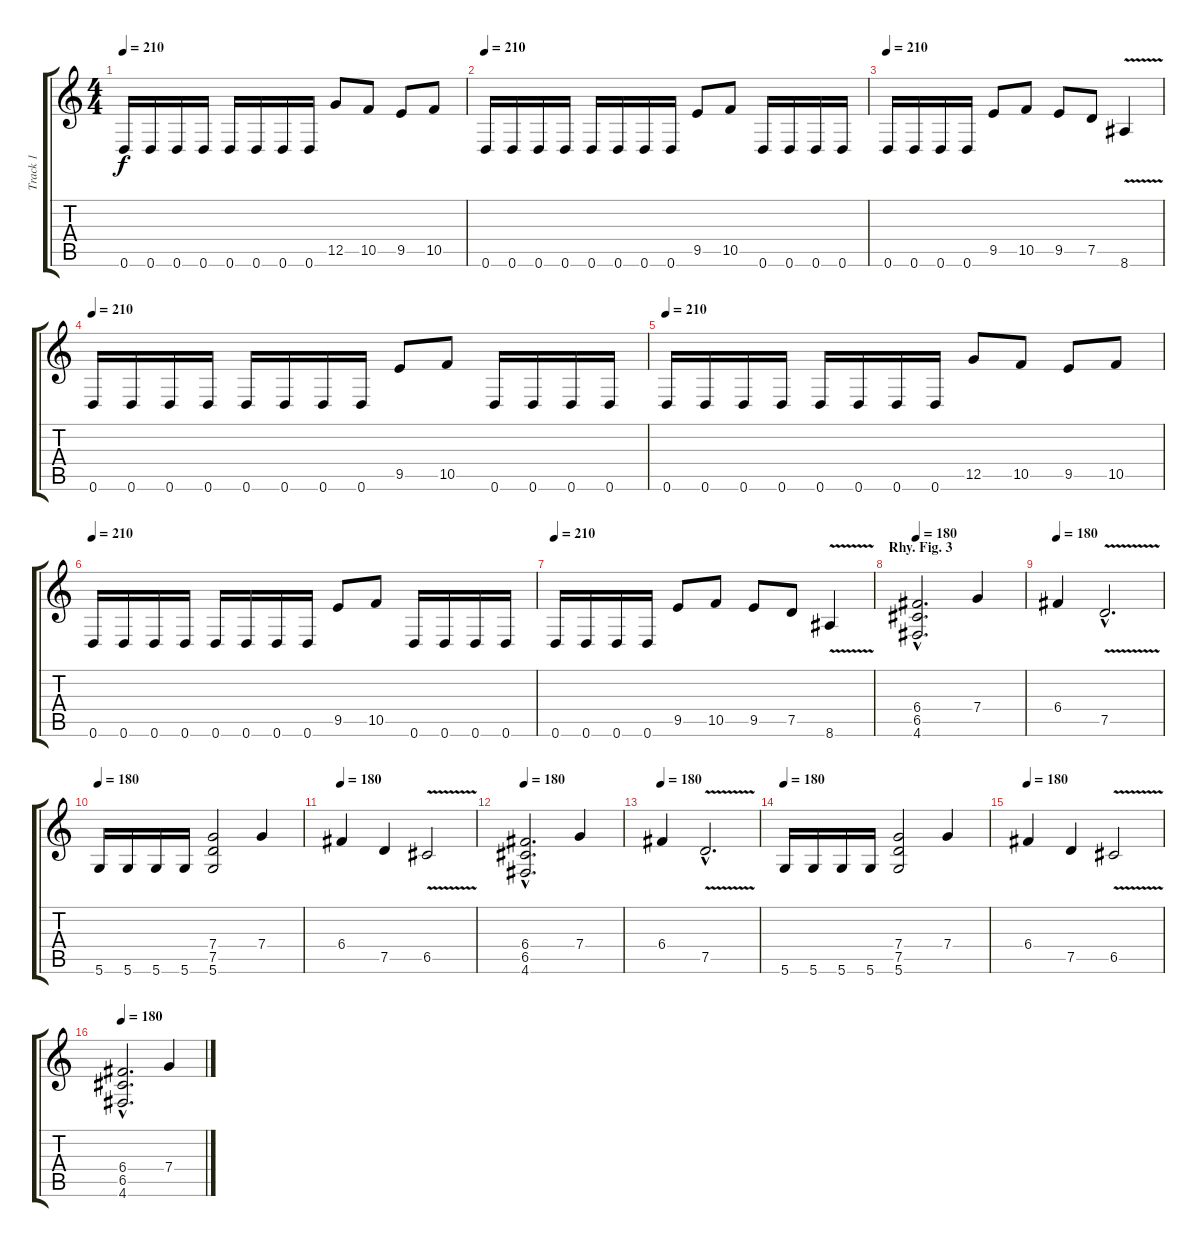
\track ("Track 1" "Track 1") {instrument distortionguitar}
\staff {score tabs}
\tuning (D4 A3 F3 C3 G2 D2) {hide}
\ts (4 4)
\tempo 210
\clef g2
\ks c
0.6.16{dy f} 0.6.16 0.6.16 0.6.16 0.6.16 0.6.16 0.6.16 0.6.16 12.5.8 10.5.8 9.5.8 10.5.8 |
\tempo 210
0.6.16 0.6.16 0.6.16 0.6.16 0.6.16 0.6.16 0.6.16 0.6.16 9.5.8 10.5.8 0.6.16 0.6.16 0.6.16 0.6.16 |
\tempo 210
0.6.16 0.6.16 0.6.16 0.6.16 9.5.8 10.5.8 9.5.8 7.5.8 8.6{v}.4 |
\tempo 210
0.6.16 0.6.16 0.6.16 0.6.16 0.6.16 0.6.16 0.6.16 0.6.16 9.5.8 10.5.8 0.6.16 0.6.16 0.6.16 0.6.16 |
\tempo 210
0.6.16 0.6.16 0.6.16 0.6.16 0.6.16 0.6.16 0.6.16 0.6.16 12.5.8 10.5.8 9.5.8 10.5.8 |
\tempo 210
0.6.16 0.6.16 0.6.16 0.6.16 0.6.16 0.6.16 0.6.16 0.6.16 9.5.8 10.5.8 0.6.16 0.6.16 0.6.16 0.6.16 |
\tempo 210
0.6.16 0.6.16 0.6.16 0.6.16 9.5.8 10.5.8 9.5.8 7.5.8 8.6{v}.4 |
\section ("" "Rhy. Fig. 3")
\tempo 180
(6.4{hac} 6.5{hac} 4.6{hac}).2{d} 7.4.4 |
\tempo 180
6.4.4 7.5{v hac}.2{d} |
\tempo 180
5.6.16 5.6.16 5.6.16 5.6.16 (7.4 7.5 5.6).2 7.4.4 |
\tempo 180
6.4.4 7.5.4 6.5{v}.2 |
\tempo 180
(6.4{hac} 6.5{hac} 4.6{hac}).2{d} 7.4.4 |
\tempo 180
6.4.4 7.5{v hac}.2{d} |
\tempo 180
5.6.16 5.6.16 5.6.16 5.6.16 (7.4 7.5 5.6).2 7.4.4 |
\tempo 180
6.4.4 7.5.4 6.5{v}.2 |
\tempo 180
(6.4{hac} 6.5{hac} 4.6{hac}).2{d} 7.4.4
